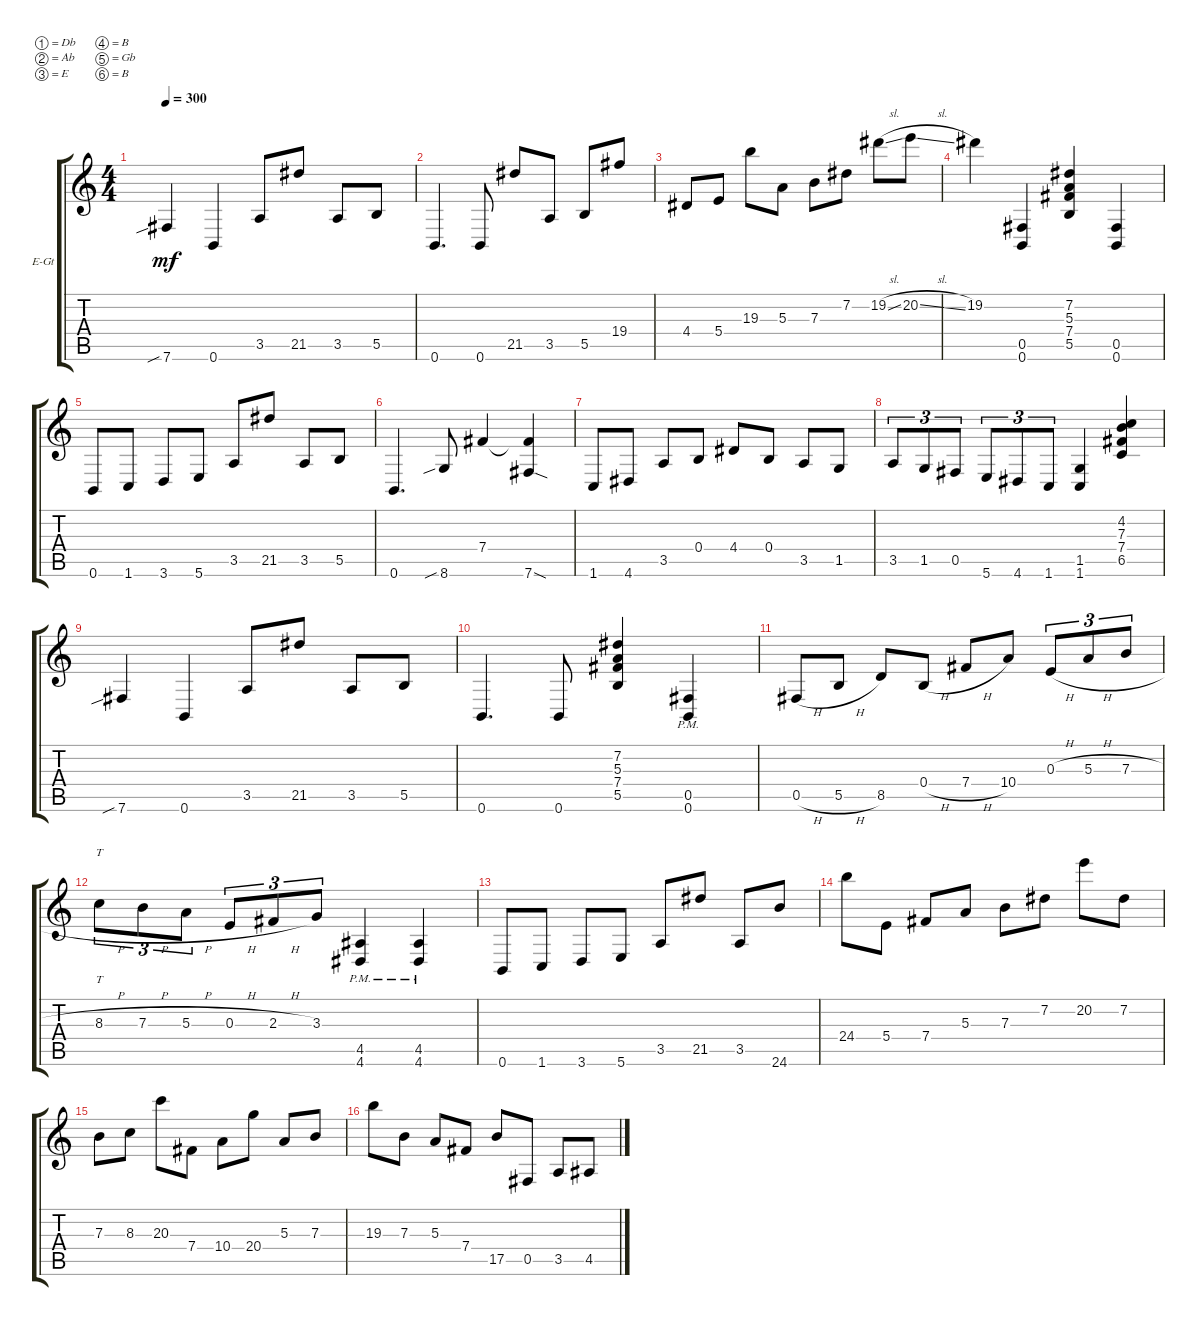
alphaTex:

\defaultSystemsLayout 4
\bracketExtendMode groupsimilarinstruments
\firstSystemTrackNameOrientation horizontal
\otherSystemsTrackNameOrientation horizontal
\track ("Electric Guitar" "E-Gt") {instrument distortionguitar}
\staff {score tabs}
\tuning (Db4 Ab3 E3 B2 Gb2 B1)
\ts (4 4)
\tempo 300
\clef g2
\ks c
7.6{sib}.4{dy mf instrument distortionguitar} 0.6.4 3.5.8 21.5.8 3.5.8 5.5.8 |
0.6.4{d} 0.6.8 21.5.8 3.5.8 5.5.8 19.4.8 |
4.4.8 5.4.8 19.3.8 5.3.8 7.3.8 7.2.8 19.2{sl}.8 20.2{sl}.8 |
19.2.4 (0.6 0.5).4 (5.5 7.4 5.3 7.2).4 (0.6 0.5).4 |
0.6.8 1.6.8 3.6.8 5.6.8 3.5.8 21.5.8 3.5.8 5.5.8 |
0.6.4{d} 8.6{sib}.8 7.4.4 (7.6{sod} 7.4{t}).4 |
1.6.8 4.6.8 3.5.8 0.4.8 4.4.8 0.4.8 3.5.8 1.5.8 |
3.5.8{tu (3 2)} 1.5.8{tu (3 2)} 0.5.8{tu (3 2)} 5.6.8{tu (3 2)} 4.6.8{tu (3 2)} 1.6.8{tu (3 2)} (1.6 1.5).4 (6.5 7.4 7.3 4.2).4 |
7.6{sib}.4 0.6.4 3.5.8 21.5.8 3.5.8 5.5.8 |
0.6.4{d} 0.6.8 (5.5 7.4 5.3 7.2).4 (0.6{pm} 0.5{pm}).4 |
0.5{h}.8 5.5{h}.8 8.5.8 0.4{h}.8 7.4{h}.8 10.4.8 0.3{h}.8{tu (3 2)} 5.3{h}.8{tu (3 2)} 7.3{h}.8{tu (3 2)} |
8.3{h}.8{tt tu (3 2)} 7.3{h}.8{tu (3 2)} 5.3{h}.8{tu (3 2)} 0.3{h}.8{tu (3 2)} 2.3{h}.8{tu (3 2)} 3.3.8{tu (3 2)} (4.6{pm} 4.5{pm}).4 (4.6{pm} 4.5{pm}).4 |
0.6.8 1.6.8 3.6.8 5.6.8 3.5.8 21.5.8 3.5.8 24.6.8 |
24.4.8 5.4.8 7.4.8 5.3.8 7.3.8 7.2.8 20.2.8 7.2.8 |
7.3.8 8.3.8 20.3.8 7.4.8 10.4.8 20.4.8 5.3.8 7.3.8 |
19.3.8 7.3.8 5.3.8 7.4.8 17.5.8 0.5.8 3.5.8 4.5.8
